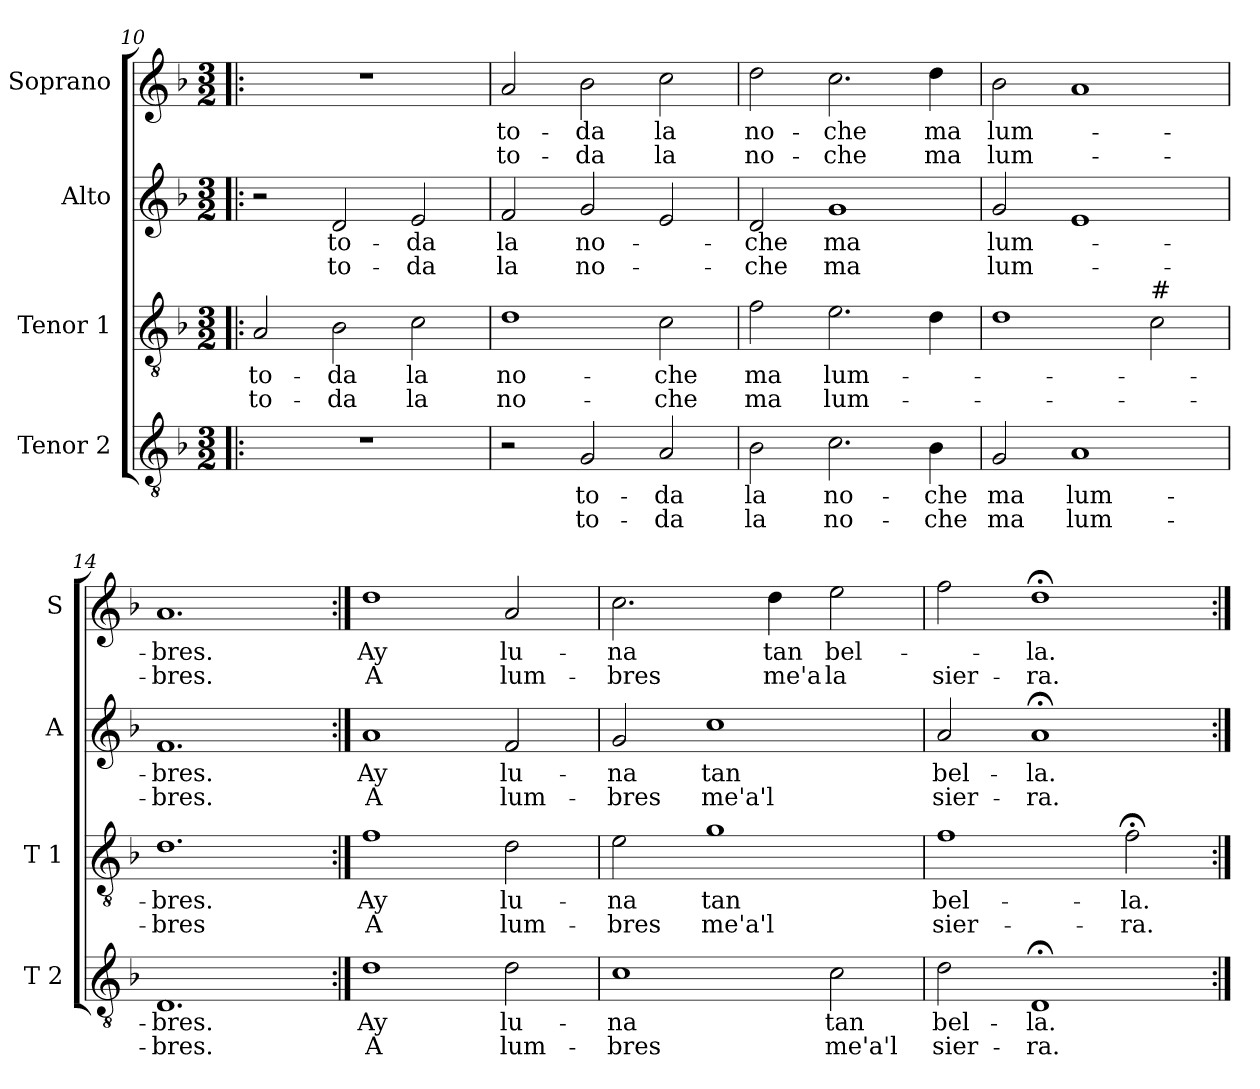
**kern	**text	**text	**kern	**text	**text	**kern	**text	**text	**kern	**text	**text
*part4	*part4	*part4	*part3	*part3	*part3	*part2	*part2	*part2	*part1	*part1	*part1
*staff4	*staff4	*staff4	*staff3	*staff3	*staff3	*staff2	*staff2	*staff2	*staff1	*staff1	*staff1
*I"Tenor 2	*	*	*I"Tenor 1	*	*	*I"Alto	*	*	*I"Soprano	*	*
*I'T 2	*	*	*I'T 1	*	*	*I'A	*	*	*I'S	*	*
*clefGv2	*	*	*clefGv2	*	*	*clefG2	*	*	*clefG2	*	*
*k[b-]	*	*	*k[b-]	*	*	*k[b-]	*	*	*k[b-]	*	*
*F:	*	*	*F:	*	*	*F:	*	*	*F:	*	*
*M3/2	*	*	*M3/2	*	*	*M3/2	*	*	*M3/2	*	*
=10!|:	=10!|:	=10!|:	=10!|:	=10!|:	=10!|:	=10!|:	=10!|:	=10!|:	=10!|:	=10!|:	=10!|:
!	!	!	!	!LO:LY:b	!LO:LY:b	!	!	!	!	!	!
1.r	.	.	2A/	to-	to-	2r	.	.	1.r	.	.
!	!	!	!	!LO:LY:b	!LO:LY:b	!	!LO:LY:b	!LO:LY:b	!	!	!
.	.	.	2B-\	-da	-da	2d/	to-	to-	.	.	.
!	!	!	!	!LO:LY:b	!LO:LY:b	!	!LO:LY:b	!LO:LY:b	!	!	!
.	.	.	2c\	la	la	2e/	-da	-da	.	.	.
=11	=11	=11	=11	=11	=11	=11	=11	=11	=11	=11	=11
!	!	!	!	!LO:LY:b	!LO:LY:b	!	!LO:LY:b	!LO:LY:b	!	!LO:LY:b	!LO:LY:b
2r	.	.	1d	no-	no-	2f/	la	la	2a/	to-	to-
!	!LO:LY:b	!LO:LY:b	!	!	!	!	!LO:LY:b	!LO:LY:b	!	!LO:LY:b	!LO:LY:b
2G/	to-	to-	.	.	.	2g/	no-	no-	2b-\	-da	-da
!	!LO:LY:b	!LO:LY:b	!	!LO:LY:b	!LO:LY:b	!	!	!	!	!LO:LY:b	!LO:LY:b
2A/	-da	-da	2c\	-che	-che	2e/	.	.	2cc\	la	la
=12	=12	=12	=12	=12	=12	=12	=12	=12	=12	=12	=12
!	!LO:LY:b	!LO:LY:b	!	!LO:LY:b	!LO:LY:b	!	!LO:LY:b	!LO:LY:b	!	!LO:LY:b	!LO:LY:b
2B-\	la	la	2f\	ma	ma	2d/	-che	-che	2dd\	no-	no-
!	!LO:LY:b	!LO:LY:b	!	!LO:LY:b	!LO:LY:b	!	!LO:LY:b	!LO:LY:b	!	!LO:LY:b	!LO:LY:b
2.c\	no-	no-	2.e\	lum-	lum-	1g	ma	ma	2.cc\	-che	-che
!	!LO:LY:b	!LO:LY:b	!	!	!	!	!	!	!	!LO:LY:b	!LO:LY:b
4B-\	-che	-che	4d\	.	.	.	.	.	4dd\	ma	ma
=13	=13	=13	=13	=13	=13	=13	=13	=13	=13	=13	=13
!	!LO:LY:b	!LO:LY:b	!	!	!	!	!LO:LY:b	!LO:LY:b	!	!LO:LY:b	!LO:LY:b
2G/	ma	ma	1d	.	.	2g/	lum-	lum-	2b-\	lum-	lum-
!	!LO:LY:b	!LO:LY:b	!	!	!	!	!	!	!	!	!
1A	lum-	lum-	.	.	.	1e	.	.	1a	.	.
!	!	!	!LO:TX:a:t=#	!	!	!	!	!	!	!	!
.	.	.	2c\	.	.	.	.	.	.	.	.
!!LO:LB:g=z
=14	=14	=14	=14	=14	=14	=14	=14	=14	=14	=14	=14
!	!LO:LY:b	!LO:LY:b	!	!LO:LY:b	!LO:LY:b	!	!LO:LY:b	!LO:LY:b	!	!LO:LY:b	!LO:LY:b
1.D	-bres.	-bres.	1.d	-bres.	-bres	1.f	-bres.	-bres.	1.a	-bres.	-bres.
=15:|!	=15:|!	=15:|!	=15:|!	=15:|!	=15:|!	=15:|!	=15:|!	=15:|!	=15:|!	=15:|!	=15:|!
!	!LO:LY:b	!LO:LY:b	!	!LO:LY:b	!LO:LY:b	!	!LO:LY:b	!LO:LY:b	!	!LO:LY:b	!LO:LY:b
1d	Ay	A	1f	Ay	A	1a	Ay	A	1dd	Ay	A
!	!LO:LY:b	!LO:LY:b	!	!LO:LY:b	!LO:LY:b	!	!LO:LY:b	!LO:LY:b	!	!LO:LY:b	!LO:LY:b
2d\	lu-	lum-	2d\	lu-	lum-	2f/	lu-	lum-	2a/	lu-	lum-
=16	=16	=16	=16	=16	=16	=16	=16	=16	=16	=16	=16
!	!LO:LY:b	!LO:LY:b	!	!LO:LY:b	!LO:LY:b	!	!LO:LY:b	!LO:LY:b	!	!LO:LY:b	!LO:LY:b
1c	-na	-bres	2e\	-na	-bres	2g/	-na	-bres	2.cc\	-na	-bres
!	!	!	!	!LO:LY:b	!LO:LY:b	!	!LO:LY:b	!LO:LY:b	!	!	!
.	.	.	1g	tan	me'a'l	1cc	tan	me'a'l	.	.	.
!	!	!	!	!	!	!	!	!	!	!LO:LY:b	!LO:LY:b
.	.	.	.	.	.	.	.	.	4dd\	tan	me'a
!	!LO:LY:b	!LO:LY:b	!	!	!	!	!	!	!	!LO:LY:b	!LO:LY:b
2c\	tan	me'a'l	.	.	.	.	.	.	2ee\	bel-	la
=17	=17	=17	=17	=17	=17	=17	=17	=17	=17	=17	=17
!	!LO:LY:b	!LO:LY:b	!	!LO:LY:b	!LO:LY:b	!	!LO:LY:b	!LO:LY:b	!	!	!LO:LY:b
2d\	bel-	sier-	1f	bel-	sier-	2a/	bel-	sier-	2ff\	.	sier-
!	!LO:LY:b	!LO:LY:b	!	!	!	!	!LO:LY:b	!LO:LY:b	!	!LO:LY:b	!LO:LY:b
1D;<	-la.	-ra.	.	.	.	1a;<	-la.	-ra.	1dd;<	-la.	-ra.
!	!	!	!	!LO:LY:b	!LO:LY:b	!	!	!	!	!	!
.	.	.	2f;<\	-la.	-ra.	.	.	.	.	.	.
=:|!	=:|!	=:|!	=:|!	=:|!	=:|!	=:|!	=:|!	=:|!	=:|!	=:|!	=:|!
*-	*-	*-	*-	*-	*-	*-	*-	*-	*-	*-	*-
